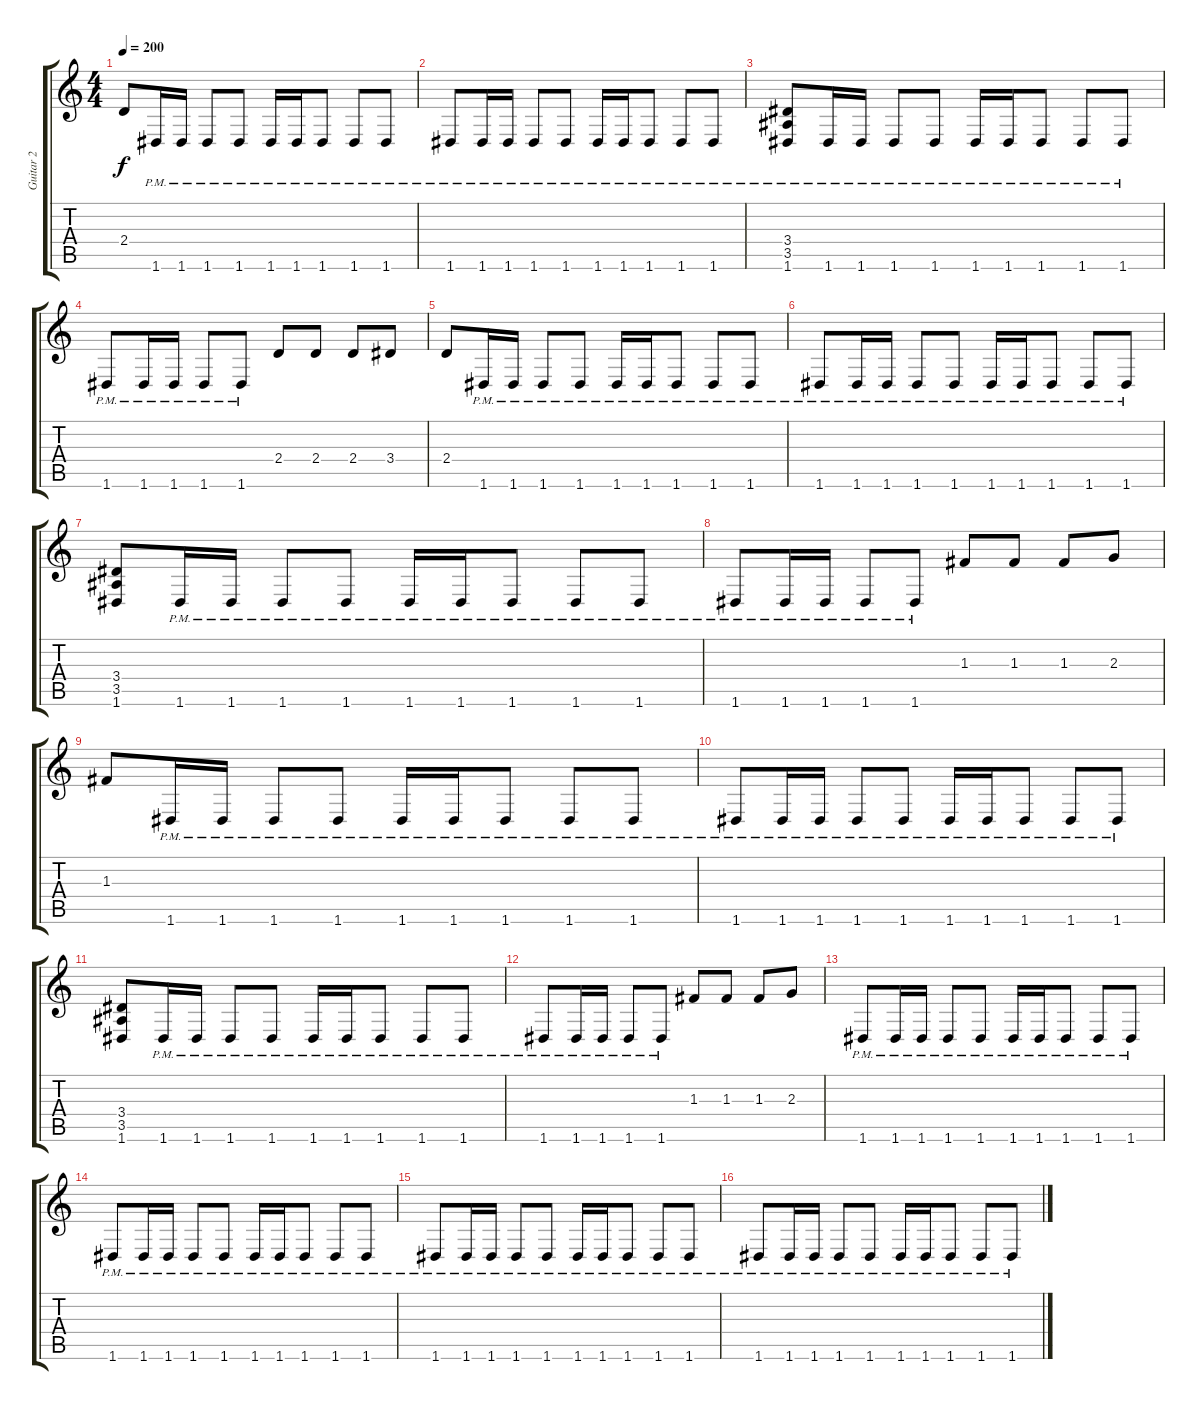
\track ("Guitar 2" "Guitar 2") {instrument distortionguitar}
\staff {score tabs}
\tuning (D4 A3 F3 C3 G2 D2) {hide}
\ts (4 4)
\tempo 200
\clef g2
\ks c
2.4.8{dy f} 1.6{pm}.16 1.6{pm}.16 1.6{pm}.8 1.6{pm}.8 1.6{pm}.16 1.6{pm}.16 1.6{pm}.8 1.6{pm}.8 1.6{pm}.8 |
1.6{pm}.8 1.6{pm}.16 1.6{pm}.16 1.6{pm}.8 1.6{pm}.8 1.6{pm}.16 1.6{pm}.16 1.6{pm}.8 1.6{pm}.8 1.6{pm}.8 |
(3.4 3.5 1.6{pm}).8 1.6{pm}.16 1.6{pm}.16 1.6{pm}.8 1.6{pm}.8 1.6{pm}.16 1.6{pm}.16 1.6{pm}.8 1.6{pm}.8 1.6{pm}.8 |
1.6{pm}.8 1.6{pm}.16 1.6{pm}.16 1.6{pm}.8 1.6{pm}.8 2.4.8 2.4.8 2.4.8 3.4.8 |
2.4.8 1.6{pm}.16 1.6{pm}.16 1.6{pm}.8 1.6{pm}.8 1.6{pm}.16 1.6{pm}.16 1.6{pm}.8 1.6{pm}.8 1.6{pm}.8 |
1.6{pm}.8 1.6{pm}.16 1.6{pm}.16 1.6{pm}.8 1.6{pm}.8 1.6{pm}.16 1.6{pm}.16 1.6{pm}.8 1.6{pm}.8 1.6{pm}.8 |
(3.4 3.5 1.6).8 1.6{pm}.16 1.6{pm}.16 1.6{pm}.8 1.6{pm}.8 1.6{pm}.16 1.6{pm}.16 1.6{pm}.8 1.6{pm}.8 1.6{pm}.8 |
1.6{pm}.8 1.6{pm}.16 1.6{pm}.16 1.6{pm}.8 1.6{pm}.8 1.3.8 1.3.8 1.3.8 2.3.8 |
1.3.8 1.6{pm}.16 1.6{pm}.16 1.6{pm}.8 1.6{pm}.8 1.6{pm}.16 1.6{pm}.16 1.6{pm}.8 1.6{pm}.8 1.6{pm}.8 |
1.6{pm}.8 1.6{pm}.16 1.6{pm}.16 1.6{pm}.8 1.6{pm}.8 1.6{pm}.16 1.6{pm}.16 1.6{pm}.8 1.6{pm}.8 1.6{pm}.8 |
(3.4 3.5 1.6).8 1.6{pm}.16 1.6{pm}.16 1.6{pm}.8 1.6{pm}.8 1.6{pm}.16 1.6{pm}.16 1.6{pm}.8 1.6{pm}.8 1.6{pm}.8 |
1.6{pm}.8 1.6{pm}.16 1.6{pm}.16 1.6{pm}.8 1.6{pm}.8 1.3.8 1.3.8 1.3.8 2.3.8 |
1.6{pm}.8 1.6{pm}.16 1.6{pm}.16 1.6{pm}.8 1.6{pm}.8 1.6{pm}.16 1.6{pm}.16 1.6{pm}.8 1.6{pm}.8 1.6{pm}.8 |
1.6{pm}.8 1.6{pm}.16 1.6{pm}.16 1.6{pm}.8 1.6{pm}.8 1.6{pm}.16 1.6{pm}.16 1.6{pm}.8 1.6{pm}.8 1.6{pm}.8 |
1.6{pm}.8 1.6{pm}.16 1.6{pm}.16 1.6{pm}.8 1.6{pm}.8 1.6{pm}.16 1.6{pm}.16 1.6{pm}.8 1.6{pm}.8 1.6{pm}.8 |
1.6{pm}.8 1.6{pm}.16 1.6{pm}.16 1.6{pm}.8 1.6{pm}.8 1.6{pm}.16 1.6{pm}.16 1.6{pm}.8 1.6{pm}.8 1.6{pm}.8
